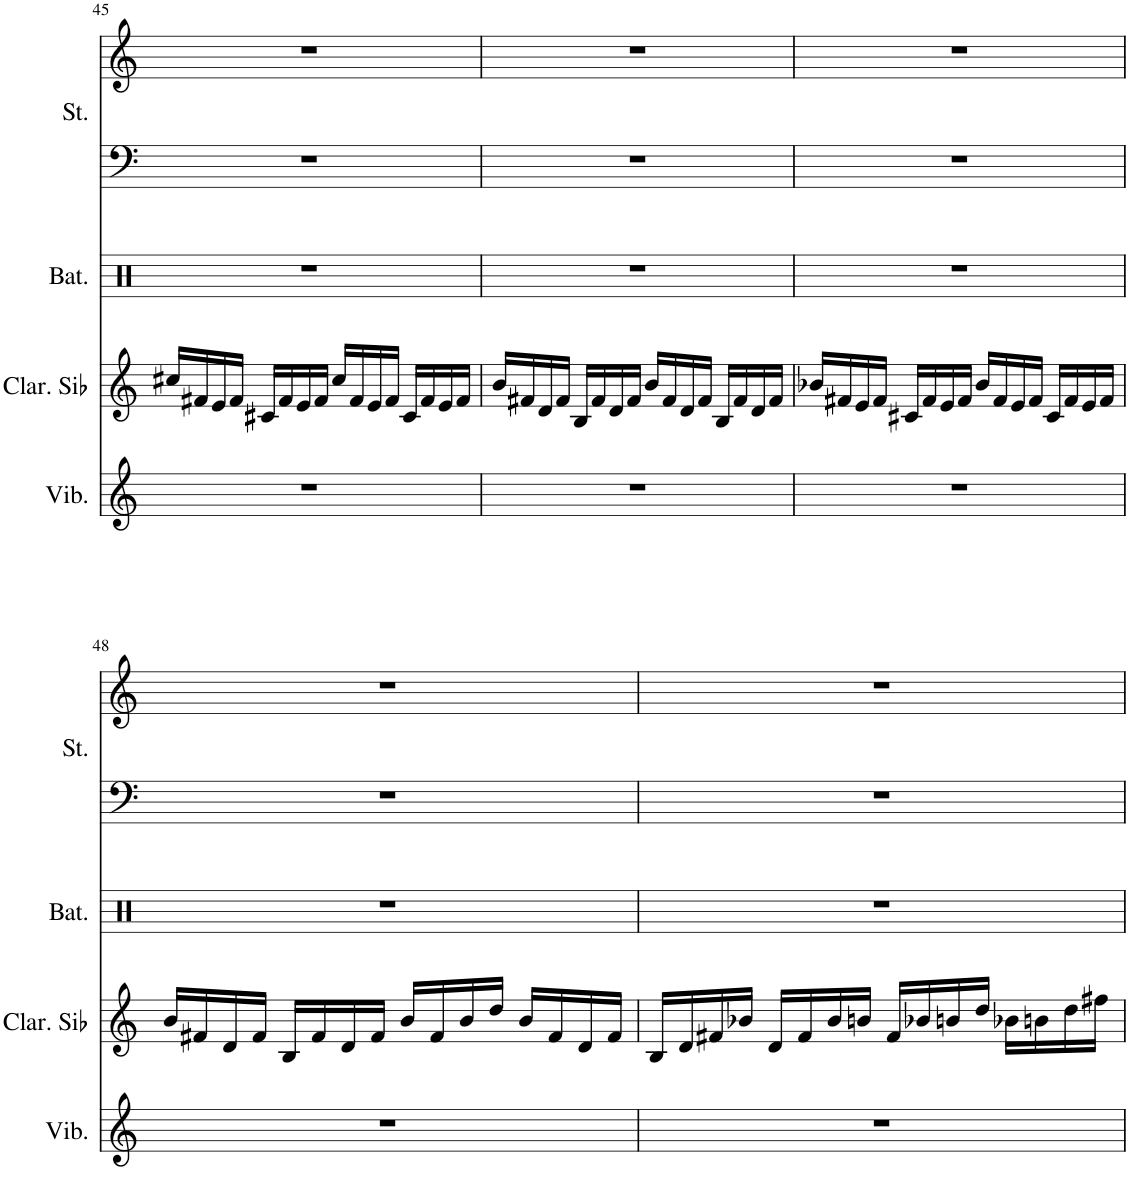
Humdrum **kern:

**kern	**kern	**kern	**kern	**kern
*part4	*part3	*part2	*part1	*part1
*staff5	*staff4	*staff3	*staff2	*staff1
*I"Vibraphone	*I"Clarinette en Sib	*I"Batterie	*I"Cordes	*
*I'Vib.	*I'Clar. Sib	*I'Bat.	*	*
!!LO:PB:g=z
*clefG2	*clefG2	*clefX	*clefF4	*clefG2
*	*Trd1c2	*	*	*
*k[]	*k[]	*k[]	*k[]	*k[]
*M2/2	*M2/2	*M2/2	*M2/2	*M2/2
=45	=45	=45	=45	=45
1r	16cc#X/LL	1r	1r	1r
.	16f#X/	.	.	.
.	16e/	.	.	.
.	16f#/JJ	.	.	.
.	16c#X/LL	.	.	.
.	16f#/	.	.	.
.	16e/	.	.	.
.	16f#/JJ	.	.	.
.	16cc#/LL	.	.	.
.	16f#/	.	.	.
.	16e/	.	.	.
.	16f#/JJ	.	.	.
.	16c#/LL	.	.	.
.	16f#/	.	.	.
.	16e/	.	.	.
.	16f#/JJ	.	.	.
=46	=46	=46	=46	=46
1r	16b/LL	1r	1r	1r
.	16f#X/	.	.	.
.	16d/	.	.	.
.	16f#/JJ	.	.	.
.	16B/LL	.	.	.
.	16f#/	.	.	.
.	16d/	.	.	.
.	16f#/JJ	.	.	.
.	16b/LL	.	.	.
.	16f#/	.	.	.
.	16d/	.	.	.
.	16f#/JJ	.	.	.
.	16B/LL	.	.	.
.	16f#/	.	.	.
.	16d/	.	.	.
.	16f#/JJ	.	.	.
=47	=47	=47	=47	=47
1r	16b-X/LL	1r	1r	1r
.	16f#X/	.	.	.
.	16e/	.	.	.
.	16f#/JJ	.	.	.
.	16c#X/LL	.	.	.
.	16f#/	.	.	.
.	16e/	.	.	.
.	16f#/JJ	.	.	.
.	16b-/LL	.	.	.
.	16f#/	.	.	.
.	16e/	.	.	.
.	16f#/JJ	.	.	.
.	16c#/LL	.	.	.
.	16f#/	.	.	.
.	16e/	.	.	.
.	16f#/JJ	.	.	.
!!LO:LB:g=z
=48	=48	=48	=48	=48
1r	16b/LL	1r	1r	1r
.	16f#X/	.	.	.
.	16d/	.	.	.
.	16f#/JJ	.	.	.
.	16B/LL	.	.	.
.	16f#/	.	.	.
.	16d/	.	.	.
.	16f#/JJ	.	.	.
.	16b/LL	.	.	.
.	16f#/	.	.	.
.	16b/	.	.	.
.	16dd/JJ	.	.	.
.	16b/LL	.	.	.
.	16f#/	.	.	.
.	16d/	.	.	.
.	16f#/JJ	.	.	.
=49	=49	=49	=49	=49
1r	16B/LL	1r	1r	1r
.	16d/	.	.	.
.	16f#X/	.	.	.
.	16b-X/JJ	.	.	.
.	16d/LL	.	.	.
.	16f#/	.	.	.
.	16b-/	.	.	.
.	16bn/JJ	.	.	.
.	16f#/LL	.	.	.
.	16b-X/	.	.	.
.	16bn/	.	.	.
.	16dd/JJ	.	.	.
.	16b-X\LL	.	.	.
.	16bn\	.	.	.
.	16dd\	.	.	.
.	16ff#X\JJ	.	.	.
=	=	=	=	=
*-	*-	*-	*-	*-
